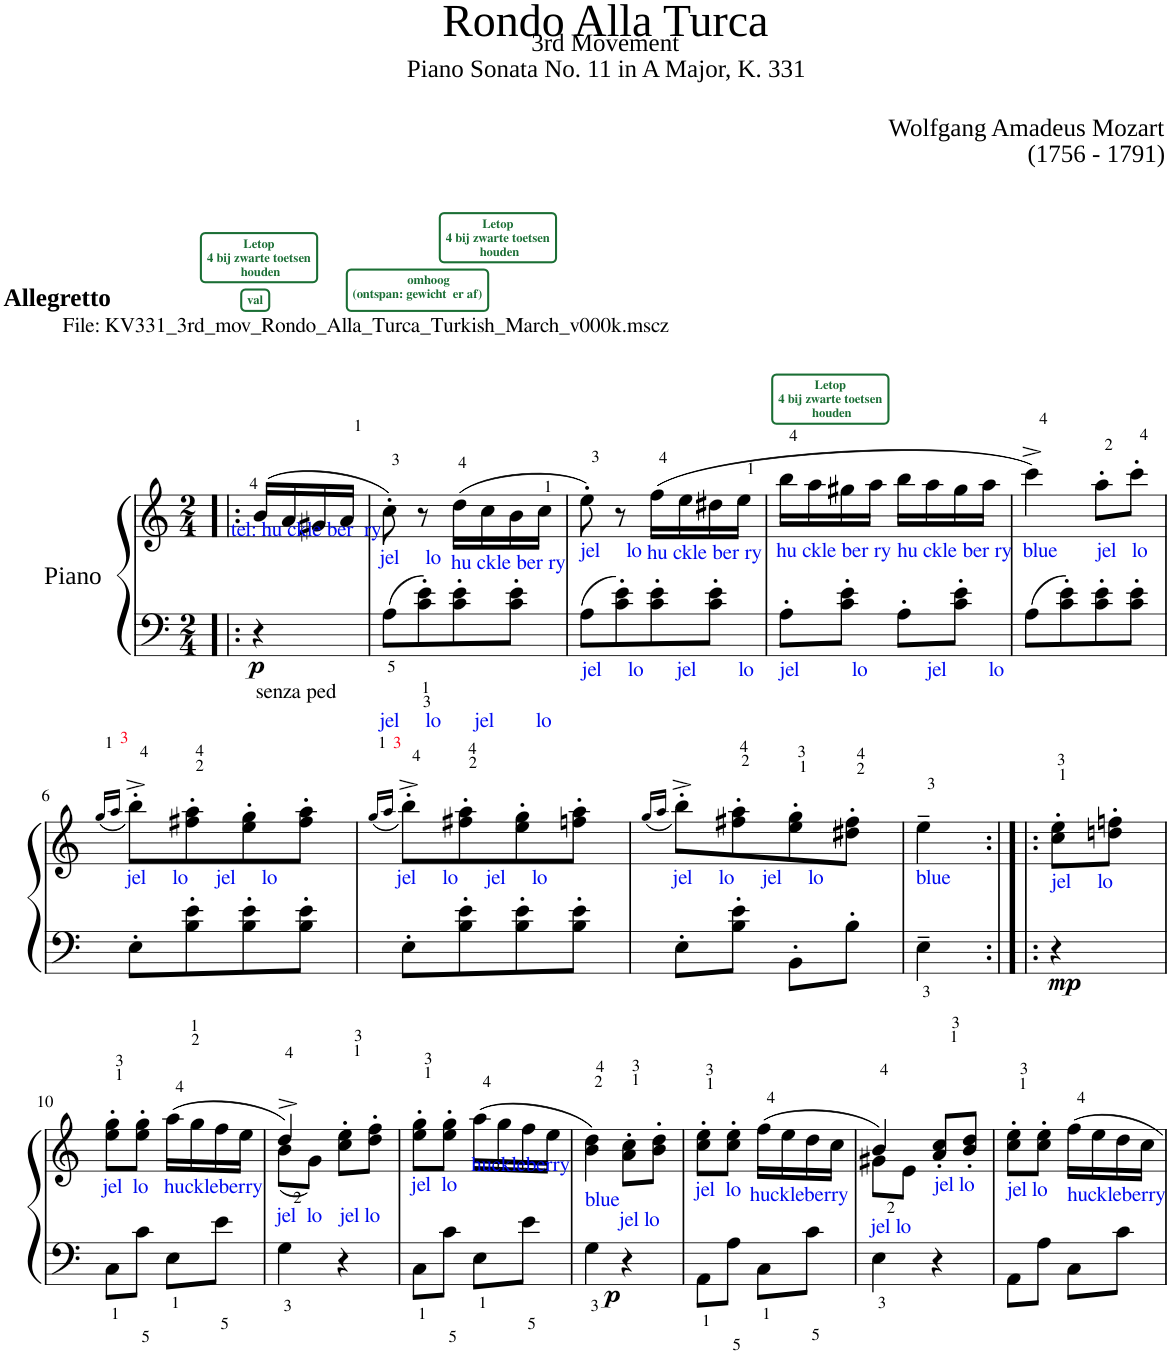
**kern	**kern	**dynam
*part1	*part1	*part1
*staff2	*staff1	*staff1/2
*I"Piano	*	*
*I'Pno	*	*
*clefF4	*clefG2	*
*k[]	*k[]	*
*M2/4	*M2/4	*
=1!|:	=1!|:	=1!|:
!	!LO:TX:a:B:t=Allegretto	!
!	!LO:TX:a:t=File&colon; KV331_3rd_mov_Rondo_Alla_Turca_Turkish_March_v000k.mscz	!
!	!LO:TX:a:color=#000AF3:t=tel&colon; hu ckle ber  ry	!
!	!LO:TX:a:B:color=#1A6E34:t=val	!
!	!LO:TX:a:B:color=#1A6E34:t=Letop	!
!	!LO:TX:a:t=4 bij zwarte toetsen	!
!	!LO:TX:a:t=houden	!
!LO:TX:b:t=senza ped	!	!
!	!	!LO:DY:b=2
4r	(16b/LL	p
.	16a/	.
.	16g#X/	.
.	16a/JJ	.
=2	=2	=2
!	!LO:TX:b:color=#000AF3:t=jel     lo	!
!	!LO:TX:a:B:color=#1A6E34:t=omhoog	!
!	!LO:TX:a:t=(ontspan&colon; gewicht  er af)	!
!LO:TX:b:color=#000AF1:t=jel     lo      jel        lo	!	!
8A<\L	8cc'\)	.
8c\<'< 8e\<'<	8r	.
!	!LO:TX:b:color=#000AF2:t=hu ckle ber ry	!
!	!LO:TX:a:B:color=#1A6E34:t=Letop	!
!	!LO:TX:a:t=4 bij zwarte toetsen	!
!	!LO:TX:a:t=houden	!
8c\' 8e\'	(16dd\LL	.
.	16cc\	.
8c\' 8e\'J	16b\	.
.	16cc\JJ	.
=3	=3	=3
!	!LO:TX:b:color=#000AF0:t=jel     lo	!
!LO:TX:b:color=#000AEF:t=jel     lo      jel        lo	!	!
8A\L	8ee'\)	.
8c\' 8e\'	8r	.
!	!LO:TX:b:color=#000AEF:t=hu ckle ber ry	!
8c\' 8e\'	(16ff\LL	.
.	16ee\	.
8c\' 8e\'J	16dd#X\	.
.	16ee\JJ	.
=4	=4	=4
!	!LO:TX:b:color=#000AEF:t=hu ckle ber ry	!
!	!LO:TX:a:B:color=#1A6E34:t=Letop	!
!	!LO:TX:a:t=4 bij zwarte toetsen	!
!	!LO:TX:a:t=houden	!
!LO:TX:b:color=#000AF1:t=jel          lo           jel        lo	!	!
8A'\L	16bb\LL	.
.	16aa\	.
8c\' 8e\'J	16gg#X\	.
.	16aa\JJ	.
!	!LO:TX:b:color=#000AEF:t=hu ckle ber ry	!
8A'\L	16bb\LL	.
.	16aa\	.
8c\' 8e\'J	16gg#\	.
.	16aa\JJ	.
=5	=5	=5
!	!LO:TX:b:color=#000AEF:t=blue	!
8A\L	4ccc^\)	.
8c\' 8e\'	.	.
!	!LO:TX:b:color=#000AEF:t=jel   lo	!
8c\' 8e\'	8aa'\L	.
8c\' 8e\'J	8ccc'\J	.
!!LO:LB:g=z
=6	=6	=6
.	(16qgg/LL	.
.	16qaa/JJ	.
!	!LO:TX:b:color=#000AEF:t=jel     lo     jel     lo	!
8E'\L	8bb'^\L)	.
8B\<'< 8e\<'<	8ff#X\' 8aa\'	.
8B\' 8e\'	8ee\' 8gg\'	.
8B\' 8e\'J	8ff#\' 8aa\'J	.
=7	=7	=7
.	(16qgg/LL	.
.	16qaa/JJ	.
!	!LO:TX:b:color=#000AEF:t=jel     lo     jel     lo	!
8E'\L	8bb'^\L)	.
8B\' 8e\'	8ff#X\' 8aa\'	.
8B\' 8e\'	8ee\' 8gg\'	.
8B\' 8e\'J	8ffn\' 8aa\'J	.
=8	=8	=8
.	(16qgg/LL	.
.	16qaa/JJ	.
!	!LO:TX:b:color=#000AEE:t=jel     lo     jel     lo	!
8E'\L	8bb'^\L)	.
8B\' 8e\'J	8ff#X\' 8aa\'	.
8BB'\L	8ee\' 8gg\'	.
8B'\J	8dd#X\' 8ff#\'J	.
=9	=9	=9
!	!LO:TX:b:color=#000AEF:t=blue	!
4E<~\	4ee~\	.
=9:|!|:	=9:|!|:	=9:|!|:
!	!LO:TX:b:color=#000AEE:t=jel     lo	!
!	!	!LO:DY:b=2
4r	8cc\' 8ee\'L	mp
.	8ddn\' 8ffn\'J	.
!!LO:LB:g=z
=10	=10	=10
!	!LO:TX:b:color=#000AEE:t=jel  lo   huckleberry	!
8C<\L	8ee\' 8gg\'L	.
8c<\J	8ee\' 8gg\'J	.
8E<\L	(16aa\LL	.
.	16gg\	.
8e<\J	16ff\	.
.	16ee\JJ	.
=11	=11	=11
*	*^	*
!	!LO:TX:b:color=#000AEE:t=jel  lo   jel lo	!	!
4G<\	4dd^/)	(8b\L	.
.	.	8g\J)	.
4r	8cc\' 8ee\'L	4ryy	.
.	8dd\' 8ff\'J	.	.
*	*v	*v	*
=12	=12	=12
!	!LO:TX:b:color=#000AEE:t=jel  lo	!
8C<\L	8ee\' 8gg\'L	.
8c<\J	8ee\' 8gg\'J	.
!	!LO:TX:a:color=#000AEE:t=huckleberry	!
8E<\L	(16aa\LL	.
.	16gg\	.
8e<\J	16ff\	.
.	16ee\JJ	.
=13	=13	=13
!	!LO:TX:b:color=#000AEE:t=blue	!
!	!	!LO:DY:b=2
4G<\	4b\ 4dd\)	p
!	!LO:TX:b:color=#000AEE:t=jel lo	!
4r	8a\' 8cc\'L	.
.	8b\' 8dd\'J	.
=14	=14	=14
!	!LO:TX:b:color=#000AEE:t=jel  lo	!
8AA<\L	8cc\' 8ee\'L	.
8A<\J	8cc\' 8ee\'J	.
!	!LO:TX:b:color=#000AEE:t=huckleberry	!
8C<\L	(16ff\LL	.
.	16ee\	.
8c<\J	16dd\	.
.	16cc\JJ	.
=15	=15	=15
*	*^	*
!	!LO:TX:b:color=#000AEE:t=jel lo	!	!
4E<\	4b/)	8g#X\L	.
.	.	8e\J	.
!	!LO:TX:b:color=#000AEE:t=jel lo	!	!
4r	8a/' 8cc/'L	4ryy	.
.	8b/' 8dd/'J	.	.
*	*v	*v	*
=16	=16	=16
!	!LO:TX:b:color=#000AEE:t=jel lo	!
8AA\L	8cc\' 8ee\'L	.
8A\J	8cc\' 8ee\'J	.
!	!LO:TX:b:color=#000AEE:t=huckleberry	!
8C\L	16ff\LL	.
.	16ee\	.
8c\J	16dd\	.
.	16cc\JJ	.
=	=	=
*-	*-	*-
